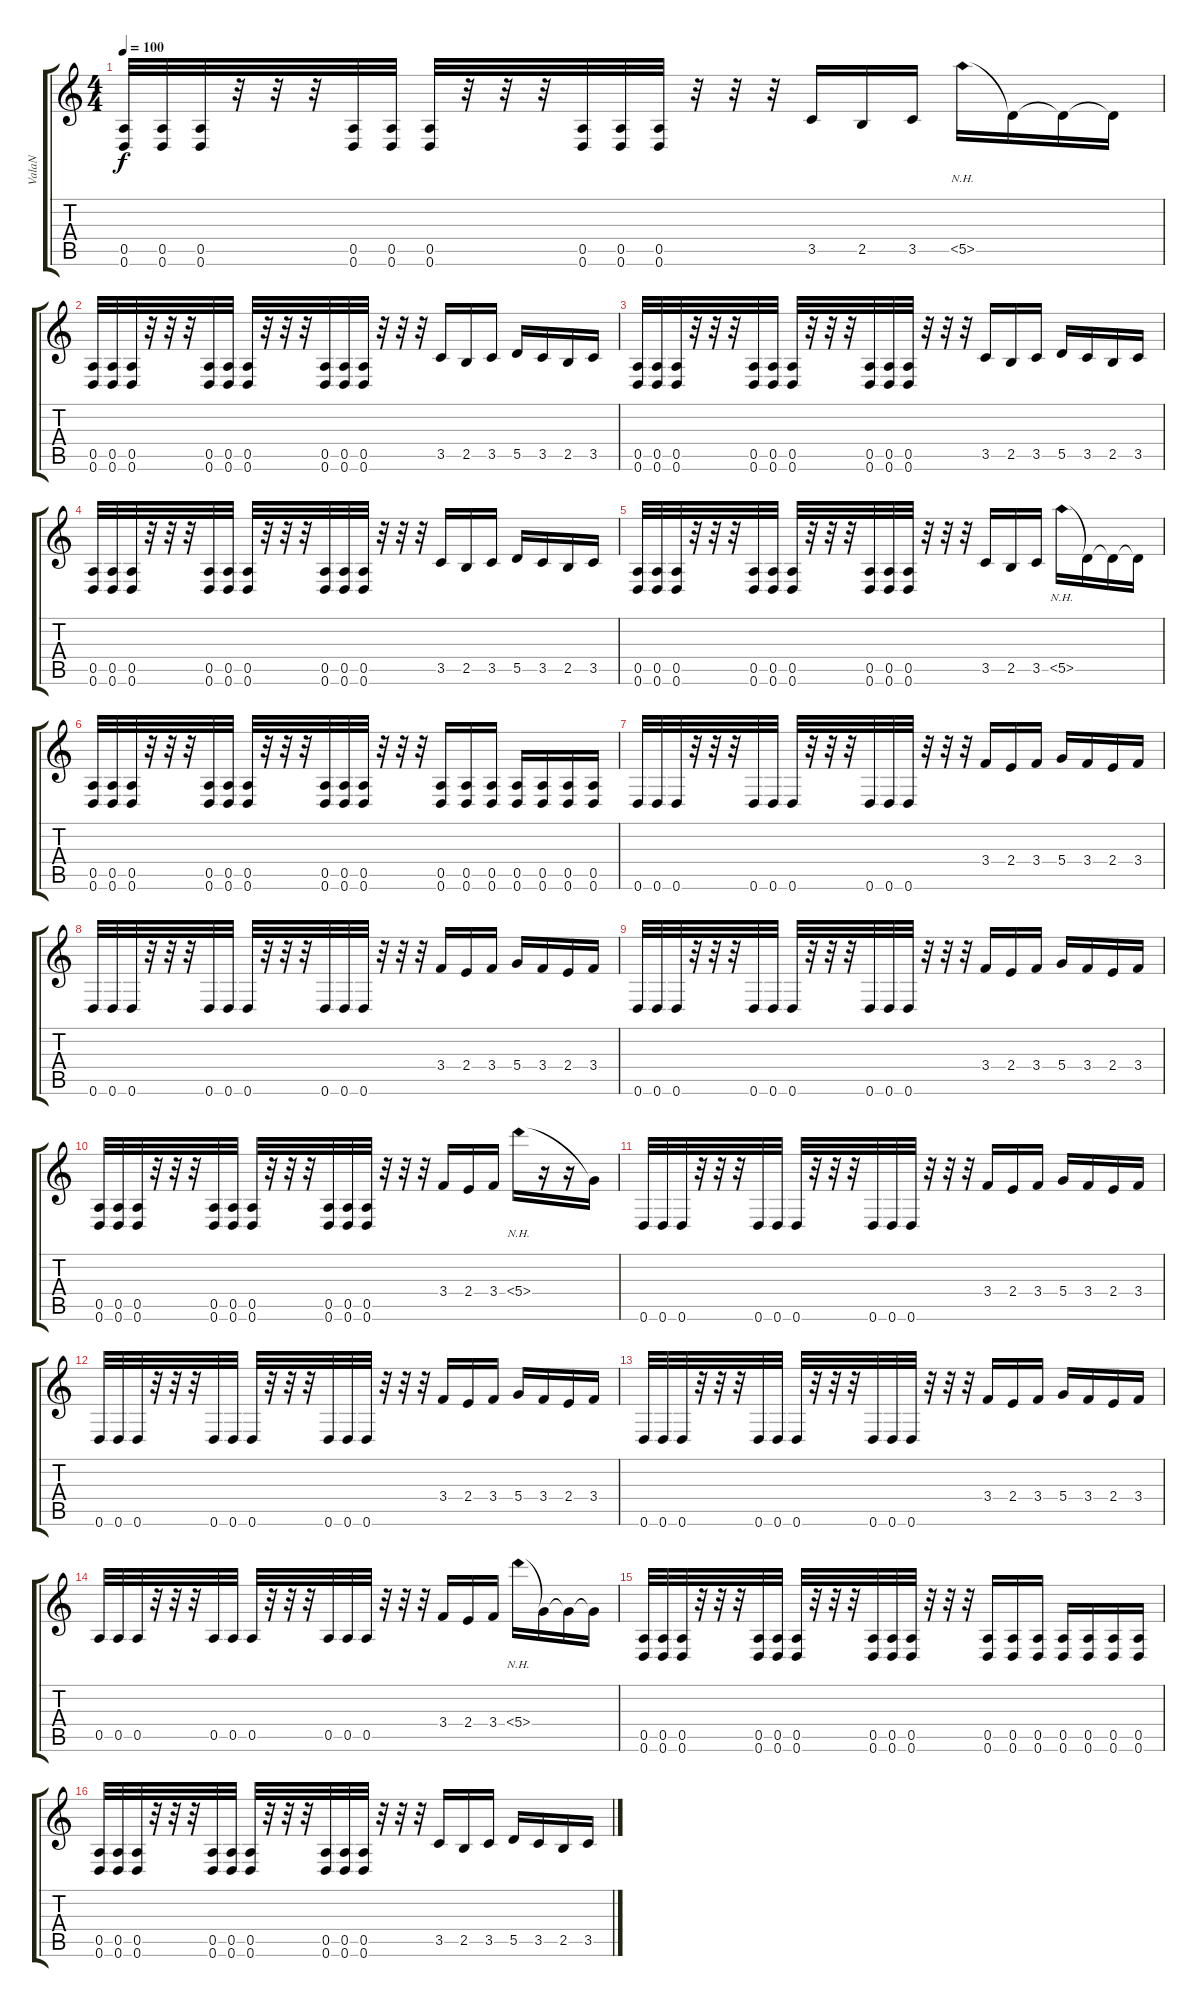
\track ("ValaN" "ValaN") {instrument overdrivenguitar}
\staff {score tabs}
\tuning (E4 B3 G3 D3 A2 D2) {hide}
\ts (4 4)
\tempo 100
\clef g2
\ks c
(0.5 0.6).32{dy f} (0.5 0.6).32 (0.5 0.6).32 r.32 r.32 r.32 (0.5 0.6).32 (0.5 0.6).32 (0.5 0.6).32 r.32 r.32 r.32 (0.5 0.6).32 (0.5 0.6).32 (0.5 0.6).32 r.32 r.32 r.32 3.5.16 2.5.16 3.5.16 5.5{nh}.16 5.5{t}.16 5.5{t}.16 5.5{t}.16 |
(0.5 0.6).32 (0.5 0.6).32 (0.5 0.6).32 r.32 r.32 r.32 (0.5 0.6).32 (0.5 0.6).32 (0.5 0.6).32 r.32 r.32 r.32 (0.5 0.6).32 (0.5 0.6).32 (0.5 0.6).32 r.32 r.32 r.32 3.5.16 2.5.16 3.5.16 5.5.16 3.5.16 2.5.16 3.5.16 |
(0.5 0.6).32 (0.5 0.6).32 (0.5 0.6).32 r.32 r.32 r.32 (0.5 0.6).32 (0.5 0.6).32 (0.5 0.6).32 r.32 r.32 r.32 (0.5 0.6).32 (0.5 0.6).32 (0.5 0.6).32 r.32 r.32 r.32 3.5.16 2.5.16 3.5.16 5.5.16 3.5.16 2.5.16 3.5.16 |
(0.5 0.6).32 (0.5 0.6).32 (0.5 0.6).32 r.32 r.32 r.32 (0.5 0.6).32 (0.5 0.6).32 (0.5 0.6).32 r.32 r.32 r.32 (0.5 0.6).32 (0.5 0.6).32 (0.5 0.6).32 r.32 r.32 r.32 3.5.16 2.5.16 3.5.16 5.5.16 3.5.16 2.5.16 3.5.16 |
(0.5 0.6).32 (0.5 0.6).32 (0.5 0.6).32 r.32 r.32 r.32 (0.5 0.6).32 (0.5 0.6).32 (0.5 0.6).32 r.32 r.32 r.32 (0.5 0.6).32 (0.5 0.6).32 (0.5 0.6).32 r.32 r.32 r.32 3.5.16 2.5.16 3.5.16 5.5{nh}.16 5.5{t}.16 5.5{t}.16 5.5{t}.16 |
(0.5 0.6).32 (0.5 0.6).32 (0.5 0.6).32 r.32 r.32 r.32 (0.5 0.6).32 (0.5 0.6).32 (0.5 0.6).32 r.32 r.32 r.32 (0.5 0.6).32 (0.5 0.6).32 (0.5 0.6).32 r.32 r.32 r.32 (0.5 0.6).16 (0.5 0.6).16 (0.5 0.6).16 (0.5 0.6).16 (0.5 0.6).16 (0.5 0.6).16 (0.5 0.6).16 |
0.6.32 0.6.32 0.6.32 r.32 r.32 r.32 0.6.32 0.6.32 0.6.32 r.32 r.32 r.32 0.6.32 0.6.32 0.6.32 r.32 r.32 r.32 3.4.16 2.4.16 3.4.16 5.4.16 3.4.16 2.4.16 3.4.16 |
0.6.32 0.6.32 0.6.32 r.32 r.32 r.32 0.6.32 0.6.32 0.6.32 r.32 r.32 r.32 0.6.32 0.6.32 0.6.32 r.32 r.32 r.32 3.4.16 2.4.16 3.4.16 5.4.16 3.4.16 2.4.16 3.4.16 |
0.6.32 0.6.32 0.6.32 r.32 r.32 r.32 0.6.32 0.6.32 0.6.32 r.32 r.32 r.32 0.6.32 0.6.32 0.6.32 r.32 r.32 r.32 3.4.16 2.4.16 3.4.16 5.4.16 3.4.16 2.4.16 3.4.16 |
(0.5 0.6).32 (0.5 0.6).32 (0.5 0.6).32 r.32 r.32 r.32 (0.5 0.6).32 (0.5 0.6).32 (0.5 0.6).32 r.32 r.32 r.32 (0.5 0.6).32 (0.5 0.6).32 (0.5 0.6).32 r.32 r.32 r.32 3.4.16 2.4.16 3.4.16 5.4{nh}.16 r.16 r.16 5.4{t}.16 |
0.6.32 0.6.32 0.6.32 r.32 r.32 r.32 0.6.32 0.6.32 0.6.32 r.32 r.32 r.32 0.6.32 0.6.32 0.6.32 r.32 r.32 r.32 3.4.16 2.4.16 3.4.16 5.4.16 3.4.16 2.4.16 3.4.16 |
0.6.32 0.6.32 0.6.32 r.32 r.32 r.32 0.6.32 0.6.32 0.6.32 r.32 r.32 r.32 0.6.32 0.6.32 0.6.32 r.32 r.32 r.32 3.4.16 2.4.16 3.4.16 5.4.16 3.4.16 2.4.16 3.4.16 |
0.6.32 0.6.32 0.6.32 r.32 r.32 r.32 0.6.32 0.6.32 0.6.32 r.32 r.32 r.32 0.6.32 0.6.32 0.6.32 r.32 r.32 r.32 3.4.16 2.4.16 3.4.16 5.4.16 3.4.16 2.4.16 3.4.16 |
0.5.32 0.5.32 0.5.32 r.32 r.32 r.32 0.5.32 0.5.32 0.5.32 r.32 r.32 r.32 0.5.32 0.5.32 0.5.32 r.32 r.32 r.32 3.4.16 2.4.16 3.4.16 5.4{nh}.16 5.4{t}.16 5.4{t}.16 5.4{t}.16 |
(0.5 0.6).32 (0.5 0.6).32 (0.5 0.6).32 r.32 r.32 r.32 (0.5 0.6).32 (0.5 0.6).32 (0.5 0.6).32 r.32 r.32 r.32 (0.5 0.6).32 (0.5 0.6).32 (0.5 0.6).32 r.32 r.32 r.32 (0.5 0.6).16 (0.5 0.6).16 (0.5 0.6).16 (0.5 0.6).16 (0.5 0.6).16 (0.5 0.6).16 (0.5 0.6).16 |
(0.5 0.6).32 (0.5 0.6).32 (0.5 0.6).32 r.32 r.32 r.32 (0.5 0.6).32 (0.5 0.6).32 (0.5 0.6).32 r.32 r.32 r.32 (0.5 0.6).32 (0.5 0.6).32 (0.5 0.6).32 r.32 r.32 r.32 3.5.16 2.5.16 3.5.16 5.5.16 3.5.16 2.5.16 3.5.16
